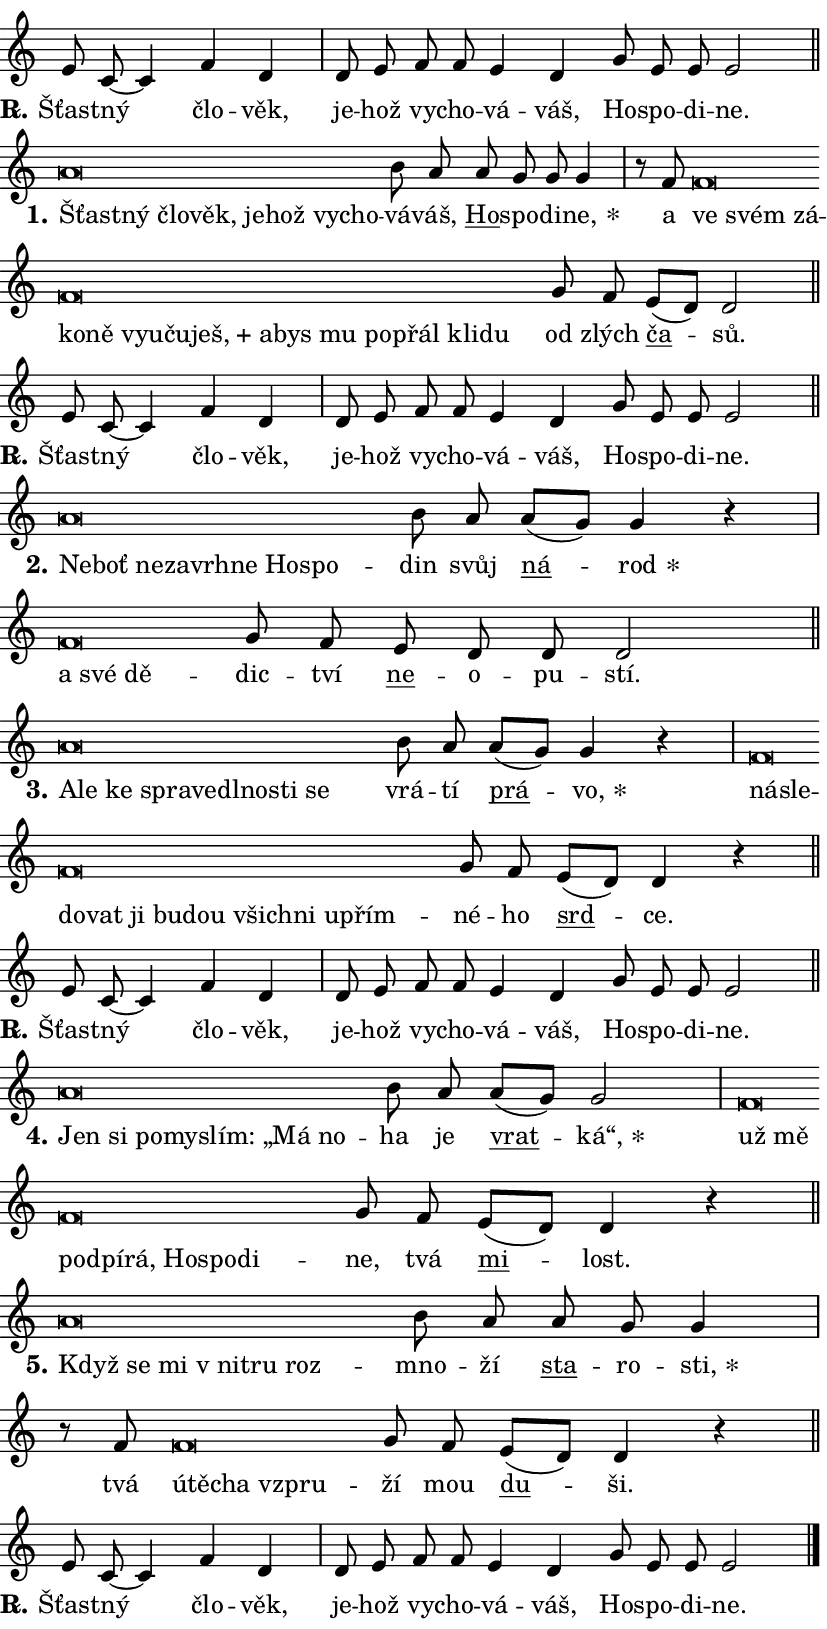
\version "2.24.0"
\header { tagline = "" }
\paper {
  indent = 0\cm
  top-margin = 0\cm
  right-margin = 0.13\cm % to fit lyric hyphens
  bottom-margin = 0\cm
  left-margin = 0\cm
  paper-width = 14\cm
  page-breaking = #ly:one-page-breaking
  system-system-spacing.basic-distance = #11
  score-system-spacing.basic-distance = #11
  ragged-last = ##f
}


%% Author: Thomas Morley
%% https://lists.gnu.org/archive/html/lilypond-user/2020-05/msg00002.html
#(define (line-position grob)
"Returns position of @var[grob} in current system:
   @code{'start}, if at first time-step
   @code{'end}, if at last time-step
   @code{'middle} otherwise
"
  (let* ((col (ly:item-get-column grob))
         (ln (ly:grob-object col 'left-neighbor))
         (rn (ly:grob-object col 'right-neighbor))
         (col-to-check-left (if (ly:grob? ln) ln col))
         (col-to-check-right (if (ly:grob? rn) rn col))
         (break-dir-left
           (and
             (ly:grob-property col-to-check-left 'non-musical #f)
             (ly:item-break-dir col-to-check-left)))
         (break-dir-right
           (and
             (ly:grob-property col-to-check-right 'non-musical #f)
             (ly:item-break-dir col-to-check-right))))
        (cond ((eqv? 1 break-dir-left) 'start)
              ((eqv? -1 break-dir-right) 'end)
              (else 'middle))))

#(define (tranparent-at-line-position vctor)
  (lambda (grob)
  "Relying on @code{line-position} select the relevant enry from @var{vctor}.
Used to determine transparency,"
    (case (line-position grob)
      ((end) (not (vector-ref vctor 0)))
      ((middle) (not (vector-ref vctor 1)))
      ((start) (not (vector-ref vctor 2))))))

noteHeadBreakVisibility =
#(define-music-function (break-visibility)(vector?)
"Makes @code{NoteHead}s transparent relying on @var{break-visibility}"
#{
  \override NoteHead.transparent =
    #(tranparent-at-line-position break-visibility)
#})

#(define delete-ledgers-for-transparent-note-heads
  (lambda (grob)
    "Reads whether a @code{NoteHead} is transparent.
If so this @code{NoteHead} is removed from @code{'note-heads} from
@var{grob}, which is supposed to be @code{LedgerLineSpanner}.
As a result ledgers are not printed for this @code{NoteHead}"
    (let* ((nhds-array (ly:grob-object grob 'note-heads))
           (nhds-list
             (if (ly:grob-array? nhds-array)
                 (ly:grob-array->list nhds-array)
                 '()))
           ;; Relies on the transparent-property being done before
           ;; Staff.LedgerLineSpanner.after-line-breaking is executed.
           ;; This is fragile ...
           (to-keep
             (remove
               (lambda (nhd)
                 (ly:grob-property nhd 'transparent #f))
               nhds-list)))
      ;; TODO find a better method to iterate over grob-arrays, similiar
      ;; to filter/remove etc for lists
      ;; For now rebuilt from scratch
      (set! (ly:grob-object grob 'note-heads)  '())
      (for-each
        (lambda (nhd)
          (ly:pointer-group-interface::add-grob grob 'note-heads nhd))
        to-keep))))

squashNotes = {
  \override NoteHead.X-extent = #'(-0.2 . 0.2)
  \override NoteHead.Y-extent = #'(-0.75 . 0)
  \override NoteHead.stencil =
    #(lambda (grob)
       (let ((pos (ly:grob-property grob 'staff-position)))
         (begin
           (if (< pos -7) (display "ERROR: Lower brevis then expected\n") (display ""))
           (if (<= pos -6) ly:text-interface::print ly:note-head::print))))
}
unSquashNotes = {
  \revert NoteHead.X-extent
  \revert NoteHead.Y-extent
  \revert NoteHead.stencil
}

hideNotes = \noteHeadBreakVisibility #begin-of-line-visible
unHideNotes = \noteHeadBreakVisibility #all-visible

% work-around for resetting accidentals
% https://lilypond.org/doc/v2.23/Documentation/notation/displaying-rhythms#unmetered-music
cadenzaMeasure = {
  \cadenzaOff
  \partial 1024 s1024
  \cadenzaOn
}

#(define-markup-command (accent layout props text) (markup?)
  "Underline accented syllable"
  (interpret-markup layout props
    #{\markup \override #'(offset . 4.3) \underline { #text }#}))

responsum = \markup \concat {
  "R" \hspace #-1.05 \path #0.1 #'((moveto 0 0.07) (lineto 0.9 0.8)) \hspace #0.05 "."
}

spaceSize = #0.6828661417322834 % exact space size for TeX Gyre Schola

\layout {
  \context {
    \Staff
    \remove "Time_signature_engraver"
    \override LedgerLineSpanner.after-line-breaking = #delete-ledgers-for-transparent-note-heads
  }
  \context {
    \Lyrics {
      \override LyricSpace.minimum-distance = \spaceSize
      \override LyricText.font-name = #"TeX Gyre Schola"
      \override LyricText.font-size = 1
      \override StanzaNumber.font-name = #"TeX Gyre Schola Bold"
      \override StanzaNumber.font-size = 1
    }
  }
  \context {
    \Score 
    \override NoteHead.text =
      #(lambda (grob) 
        (let ((pos (ly:grob-property grob 'staff-position)))
          #{\markup {
            \combine
              \halign #-0.55 \raise #(if (= pos -6) 0 0.5) \override #'(thickness . 2) \draw-line #'(3.2 . 0)
              \musicglyph "noteheads.sM1"
          }#}))
  }
}

% magnetic-lyrics.ily
%
%   written by
%     Jean Abou Samra <jean@abou-samra.fr>
%     Werner Lemberg <wl@gnu.org>
%
%   adapted by
%     Jiri Hon <jiri.hon@gmail.com>
%
% Version 2022-Apr-15

% https://www.mail-archive.com/lilypond-user@gnu.org/msg149350.html

#(define (Left_hyphen_pointer_engraver context)
   "Collect syllable-hyphen-syllable occurrences in lyrics and store
them in properties.  This engraver only looks to the left.  For
example, if the lyrics input is @code{foo -- bar}, it does the
following.

@itemize @bullet
@item
Set the @code{text} property of the @code{LyricHyphen} grob between
@q{foo} and @q{bar} to @code{foo}.

@item
Set the @code{left-hyphen} property of the @code{LyricText} grob with
text @q{foo} to the @code{LyricHyphen} grob between @q{foo} and
@q{bar}.
@end itemize

Use this auxiliary engraver in combination with the
@code{lyric-@/text::@/apply-@/magnetic-@/offset!} hook."
   (let ((hyphen #f)
         (text #f))
     (make-engraver
      (acknowledgers
       ((lyric-syllable-interface engraver grob source-engraver)
        (set! text grob)))
      (end-acknowledgers
       ((lyric-hyphen-interface engraver grob source-engraver)
        ;(when (not (grob::has-interface grob 'lyric-space-interface))
          (set! hyphen grob)));)
      ((stop-translation-timestep engraver)
       (when (and text hyphen)
         (ly:grob-set-object! text 'left-hyphen hyphen))
       (set! text #f)
       (set! hyphen #f)))))

#(define (lyric-text::apply-magnetic-offset! grob)
   "If the space between two syllables is less than the value in
property @code{LyricText@/.details@/.squash-threshold}, move the right
syllable to the left so that it gets concatenated with the left
syllable.

Use this function as a hook for
@code{LyricText@/.after-@/line-@/breaking} if the
@code{Left_@/hyphen_@/pointer_@/engraver} is active."
   (let ((hyphen (ly:grob-object grob 'left-hyphen #f)))
     (when hyphen
       (let ((left-text (ly:spanner-bound hyphen LEFT)))
         (when (grob::has-interface left-text 'lyric-syllable-interface)
           (let* ((common (ly:grob-common-refpoint grob left-text X))
                  (this-x-ext (ly:grob-extent grob common X))
                  (left-x-ext
                   (begin
                     ;; Trigger magnetism for left-text.
                     (ly:grob-property left-text 'after-line-breaking)
                     (ly:grob-extent left-text common X)))
                  ;; `delta` is the gap width between two syllables.
                  (delta (- (interval-start this-x-ext)
                            (interval-end left-x-ext)))
                  (details (ly:grob-property grob 'details))
                  (threshold (assoc-get 'squash-threshold details 0.2)))
             (when (< delta threshold)
               (let* (;; We have to manipulate the input text so that
                      ;; ligatures crossing syllable boundaries are not
                      ;; disabled.  For languages based on the Latin
                      ;; script this is essentially a beautification.
                      ;; However, for non-Western scripts it can be a
                      ;; necessity.
                      (lt (ly:grob-property left-text 'text))
                      (rt (ly:grob-property grob 'text))
                      (is-space (grob::has-interface hyphen 'lyric-space-interface))
                      (space (if is-space " " ""))
                      (extra-delta (if is-space spaceSize 0))
                      ;; Append new syllable.
                      (ltrt-space (if (and (string? lt) (string? rt))
                                (string-append lt space rt)
                                (make-concat-markup (list lt space rt))))
                      ;; Right-align `ltrt` to the right side.
                      (ltrt-space-markup (grob-interpret-markup
                               grob
                               (make-translate-markup
                                (cons (interval-length this-x-ext) 0)
                                (make-right-align-markup ltrt-space)))))
                 (begin
                   ;; Don't print `left-text`.
                   (ly:grob-set-property! left-text 'stencil #f)
                   ;; Set text and stencil (which holds all collected
                   ;; syllables so far) and shift it to the left.
                   (ly:grob-set-property! grob 'text ltrt-space)
                   (ly:grob-set-property! grob 'stencil ltrt-space-markup)
                   (ly:grob-translate-axis! grob (- (- delta extra-delta)) X))))))))))


#(define (lyric-hyphen::displace-bounds-first grob)
   ;; Make very sure this callback isn't triggered too early.
   (let ((left (ly:spanner-bound grob LEFT))
         (right (ly:spanner-bound grob RIGHT)))
     (ly:grob-property left 'after-line-breaking)
     (ly:grob-property right 'after-line-breaking)
     (ly:lyric-hyphen::print grob)))

squashThreshold = #0.4

\layout {
  \context {
    \Lyrics
    \consists #Left_hyphen_pointer_engraver
    \override LyricText.after-line-breaking =
      #lyric-text::apply-magnetic-offset!
    \override LyricHyphen.stencil = #lyric-hyphen::displace-bounds-first
    \override LyricText.details.squash-threshold = \squashThreshold
    \override LyricHyphen.minimum-distance = 0
    \override LyricHyphen.minimum-length = \squashThreshold
  }
}

squashText = \override LyricText.details.squash-threshold = 9999
unSquashText = \override LyricText.details.squash-threshold = \squashThreshold

leftText = \override LyricText.self-alignment-X = #LEFT
unLeftText = \revert LyricText.self-alignment-X

starOffset = #(lambda (grob) 
                (let ((x_offset (ly:self-alignment-interface::aligned-on-x-parent grob)))
                  (if (= x_offset 0) 0 (+ x_offset 1.2))))

star = #(define-music-function (syllable)(string?)
"Append star separator at the end of a syllable"
#{
  \once \override LyricText.X-offset = #starOffset
  \lyricmode { \markup {
    #syllable
    \override #'((font-name . "TeX Gyre Schola Bold")) \hspace #0.2 \lower #0.65 \larger "*"
  } }
#})

starAccent = #(define-music-function (syllable)(string?)
"Append star separator at the end of a syllable and make accent"
#{
  \once \override LyricText.X-offset = #starOffset
  \lyricmode { \markup {
    \accent #syllable
    \override #'((font-name . "TeX Gyre Schola Bold")) \hspace #0.2 \lower #0.65 \larger "*"
  } }
#})

breath = #(define-music-function (syllable)(string?)
"Append breathing indicator at the end of a syllable"
#{
  \lyricmode { \markup { #syllable "+" } }
#})

optionalBreath = #(define-music-function (syllable)(string?)
"Append optional breathing indicator at the end of a syllable"
#{
  \lyricmode { \markup { #syllable "(+)" } }
#})


\score {
    <<
        \new Voice = "melody" { \cadenzaOn \key c \major \relative { e'8 c~ c4 f d \cadenzaMeasure \bar "|" d8 e \bar "" f f \bar "" e4 d \bar "" g8 e e e2 \cadenzaMeasure \bar "||" \break } }
        \new Lyrics \lyricsto "melody" { \lyricmode { \set stanza = \responsum
Šťast -- ný člo -- věk, je -- hož vy -- cho -- vá -- váš, Ho -- spo -- di -- ne. } }
    >>
    \layout {}
}

\score {
    <<
        \new Voice = "melody" { \cadenzaOn \key c \major \relative { \squashNotes a'\breve*1/16 \hideNotes \breve*1/16 \bar "" \breve*1/16 \bar "" \breve*1/16 \bar "" \breve*1/16 \bar "" \breve*1/16 \bar "" \breve*1/16 \breve*1/16 \bar "" \unHideNotes \unSquashNotes b8 a \bar "" a g g g4 \cadenzaMeasure \bar "|" r8 f8 \squashNotes f\breve*1/16 \hideNotes \breve*1/16 \bar "" \breve*1/16 \bar "" \breve*1/16 \bar "" \breve*1/16 \bar "" \breve*1/16 \bar "" \breve*1/16 \bar "" \breve*1/16 \bar "" \breve*1/16 \bar "" \breve*1/16 \bar "" \breve*1/16 \bar "" \breve*1/16 \bar "" \breve*1/16 \bar "" \breve*1/16 \bar "" \breve*1/16 \breve*1/16 \bar "" \unHideNotes \unSquashNotes g8 f \bar "" e[( d)] d2 \cadenzaMeasure \bar "||" \break } }
        \new Lyrics \lyricsto "melody" { \lyricmode { \set stanza = "1."
\leftText Šťast -- \squashText ný člo -- věk, je -- hož vy -- cho -- \unLeftText \unSquashText vá -- váš, \markup \accent Ho -- spo -- di -- \star ne, a \leftText ve \squashText svém zá -- ko -- ně vy -- u -- ču -- \breath "ješ," a -- bys mu po -- přál kli -- du \unLeftText \unSquashText od zlých \markup \accent ča -- sů. } }
    >>
    \layout {}
}

\score {
    <<
        \new Voice = "melody" { \cadenzaOn \key c \major \relative { e'8 c~ c4 f d \cadenzaMeasure \bar "|" d8 e \bar "" f f \bar "" e4 d \bar "" g8 e e e2 \cadenzaMeasure \bar "||" \break } }
        \new Lyrics \lyricsto "melody" { \lyricmode { \set stanza = \responsum
Šťast -- ný člo -- věk, je -- hož vy -- cho -- vá -- váš, Ho -- spo -- di -- ne. } }
    >>
    \layout {}
}

\score {
    <<
        \new Voice = "melody" { \cadenzaOn \key c \major \relative { \squashNotes a'\breve*1/16 \hideNotes \breve*1/16 \bar "" \breve*1/16 \bar "" \breve*1/16 \bar "" \breve*1/16 \bar "" \breve*1/16 \bar "" \breve*1/16 \breve*1/16 \bar "" \unHideNotes \unSquashNotes b8 a \bar "" a[( g)] g4 r \cadenzaMeasure \bar "|" \squashNotes f\breve*1/16 \hideNotes \breve*1/16 \breve*1/16 \bar "" \unHideNotes \unSquashNotes g8 f \bar "" e d d d2 \cadenzaMeasure \bar "||" \break } }
        \new Lyrics \lyricsto "melody" { \lyricmode { \set stanza = "2."
\leftText Ne -- \squashText boť ne -- za -- vrh -- ne Ho -- spo -- \unLeftText \unSquashText din svůj \markup \accent ná -- \star rod \leftText a \squashText své dě -- \unLeftText \unSquashText dic -- tví \markup \accent ne -- o -- pu -- stí. } }
    >>
    \layout {}
}

\score {
    <<
        \new Voice = "melody" { \cadenzaOn \key c \major \relative { \squashNotes a'\breve*1/16 \hideNotes \breve*1/16 \bar "" \breve*1/16 \bar "" \breve*1/16 \bar "" \breve*1/16 \bar "" \breve*1/16 \bar "" \breve*1/16 \bar "" \breve*1/16 \breve*1/16 \bar "" \unHideNotes \unSquashNotes b8 a \bar "" a[( g)] g4 r \cadenzaMeasure \bar "|" \squashNotes f\breve*1/16 \hideNotes \breve*1/16 \bar "" \breve*1/16 \bar "" \breve*1/16 \bar "" \breve*1/16 \bar "" \breve*1/16 \bar "" \breve*1/16 \bar "" \breve*1/16 \bar "" \breve*1/16 \bar "" \breve*1/16 \breve*1/16 \bar "" \unHideNotes \unSquashNotes g8 f \bar "" e[( d)] d4 r \cadenzaMeasure \bar "||" \break } }
        \new Lyrics \lyricsto "melody" { \lyricmode { \set stanza = "3."
\leftText A -- \squashText le ke spra -- ve -- dl -- no -- sti se \unLeftText \unSquashText vrá -- tí \markup \accent prá -- \star vo, \leftText ná -- \squashText sle -- do -- vat ji bu -- dou všich -- ni u -- přím -- \unLeftText \unSquashText né -- ho \markup \accent srd -- ce. } }
    >>
    \layout {}
}

\score {
    <<
        \new Voice = "melody" { \cadenzaOn \key c \major \relative { e'8 c~ c4 f d \cadenzaMeasure \bar "|" d8 e \bar "" f f \bar "" e4 d \bar "" g8 e e e2 \cadenzaMeasure \bar "||" \break } }
        \new Lyrics \lyricsto "melody" { \lyricmode { \set stanza = \responsum
Šťast -- ný člo -- věk, je -- hož vy -- cho -- vá -- váš, Ho -- spo -- di -- ne. } }
    >>
    \layout {}
}

\score {
    <<
        \new Voice = "melody" { \cadenzaOn \key c \major \relative { \squashNotes a'\breve*1/16 \hideNotes \breve*1/16 \bar "" \breve*1/16 \bar "" \breve*1/16 \bar "" \breve*1/16 \bar "" \breve*1/16 \breve*1/16 \bar "" \unHideNotes \unSquashNotes b8 a \bar "" a[( g)] g2 \cadenzaMeasure \bar "|" \squashNotes f\breve*1/16 \hideNotes \breve*1/16 \bar "" \breve*1/16 \bar "" \breve*1/16 \bar "" \breve*1/16 \bar "" \breve*1/16 \bar "" \breve*1/16 \breve*1/16 \bar "" \unHideNotes \unSquashNotes g8 f \bar "" e[( d)] d4 r \cadenzaMeasure \bar "||" \break } }
        \new Lyrics \lyricsto "melody" { \lyricmode { \set stanza = "4."
\leftText Jen \squashText si po -- my -- slím: „Má no -- \unLeftText \unSquashText ha je \markup \accent vrat -- \star ká“, \leftText už \squashText mě pod -- pí -- rá, Ho -- spo -- di -- \unLeftText \unSquashText ne, tvá \markup \accent mi -- lost. } }
    >>
    \layout {}
}

\score {
    <<
        \new Voice = "melody" { \cadenzaOn \key c \major \relative { \squashNotes a'\breve*1/16 \hideNotes \breve*1/16 \bar "" \breve*1/16 \bar "" \breve*1/16 \bar "" \breve*1/16 \breve*1/16 \bar "" \unHideNotes \unSquashNotes b8 a \bar "" a g g4 \cadenzaMeasure \bar "|" r8 f8 \squashNotes f\breve*1/16 \hideNotes \breve*1/16 \bar "" \breve*1/16 \breve*1/16 \bar "" \unHideNotes \unSquashNotes g8 f \bar "" e[( d)] d4 r \cadenzaMeasure \bar "||" \break } }
        \new Lyrics \lyricsto "melody" { \lyricmode { \set stanza = "5."
\leftText Když \squashText se mi "v ni" -- tru roz -- \unLeftText \unSquashText mno -- ží \markup \accent sta -- ro -- \star sti, tvá \leftText ú -- \squashText tě -- cha vzpru -- \unLeftText \unSquashText ží mou \markup \accent du -- ši. } }
    >>
    \layout {}
}

\score {
    <<
        \new Voice = "melody" { \cadenzaOn \key c \major \relative { e'8 c~ c4 f d \cadenzaMeasure \bar "|" d8 e \bar "" f f \bar "" e4 d \bar "" g8 e e e2 \cadenzaMeasure \bar "||" \break } \bar "|." }
        \new Lyrics \lyricsto "melody" { \lyricmode { \set stanza = \responsum
Šťast -- ný člo -- věk, je -- hož vy -- cho -- vá -- váš, Ho -- spo -- di -- ne. } }
    >>
    \layout {}
}
